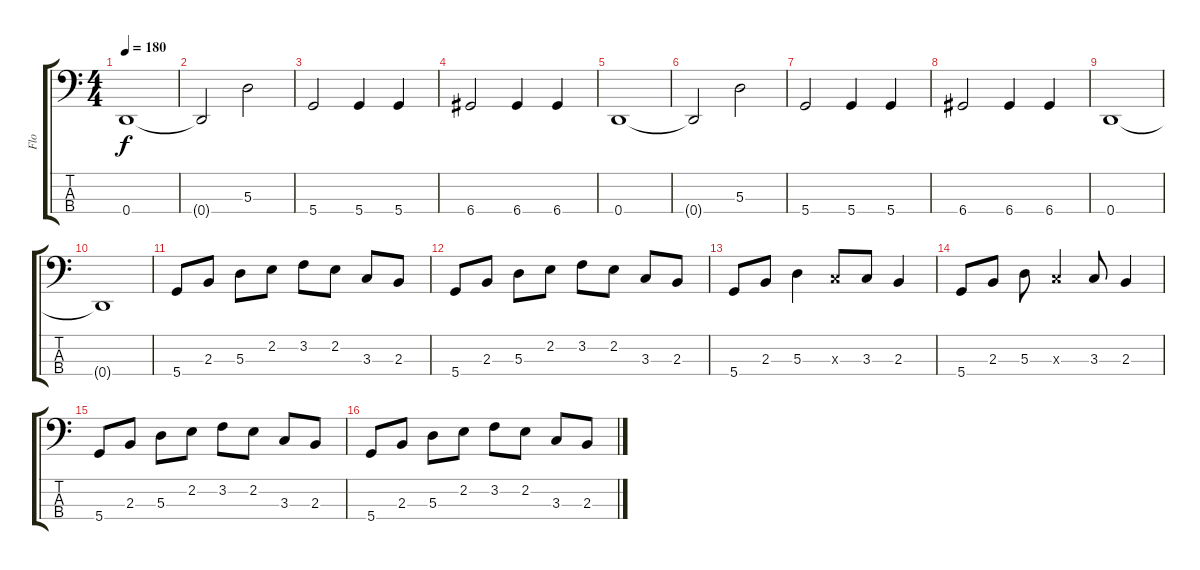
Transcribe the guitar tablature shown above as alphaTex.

\track ("Flo" "Flo") {instrument slapbass2}
\staff {score tabs}
\tuning (G2 D2 A1 D1) {hide}
\ts (4 4)
\tempo 180
\clef f4
\ks c
0.4.1{dy f volume 16} |
0.4{t}.2 5.3.2 |
5.4.2 5.4.4 5.4.4 |
6.4.2 6.4.4 6.4.4 |
0.4.1{volume 16} |
0.4{t}.2 5.3.2 |
5.4.2 5.4.4 5.4.4 |
6.4.2 6.4.4 6.4.4 |
0.4.1 |
0.4{t}.1 |
5.4.8 2.3.8 5.3.8 2.2.8 3.2.8 2.2.8 3.3.8 2.3.8 |
5.4.8 2.3.8 5.3.8 2.2.8 3.2.8 2.2.8 3.3.8 2.3.8 |
5.4.8 2.3.8 5.3.4 3.3{x}.8 3.3.8 2.3.4 |
5.4.8 2.3.8 5.3.8 3.3{x}.4 3.3.8 2.3.4 |
5.4.8 2.3.8 5.3.8 2.2.8 3.2.8 2.2.8 3.3.8 2.3.8 |
5.4.8 2.3.8 5.3.8 2.2.8 3.2.8 2.2.8 3.3.8 2.3.8
